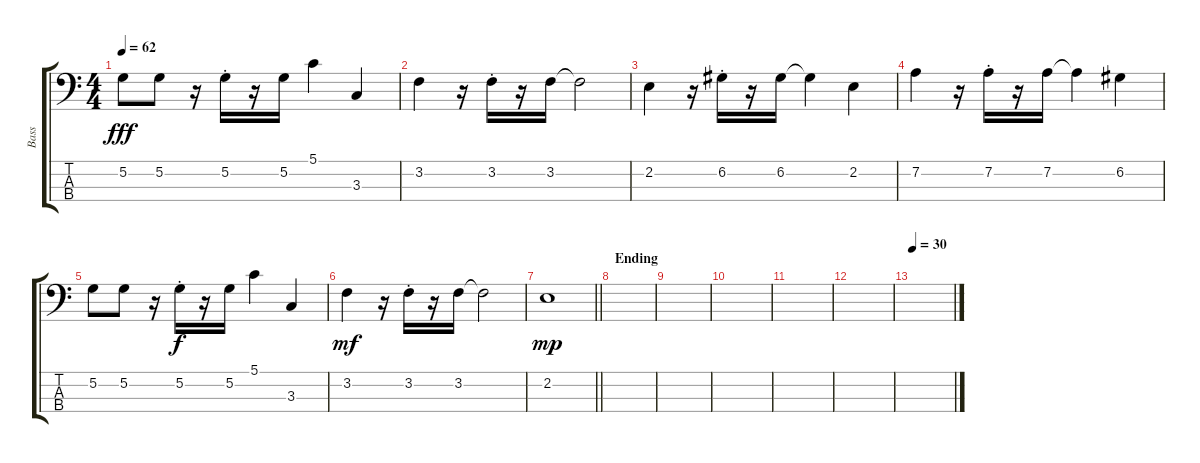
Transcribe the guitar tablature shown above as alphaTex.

\track ("Bass" "Bass") {instrument electricbassfinger}
\staff {score tabs}
\tuning (G2 D2 A1 D1) {hide}
\ts (4 4)
\tempo 62
\clef f4
\ks c
5.2.8{dy fff} 5.2.8 r.16 5.2{st}.16 r.16 5.2.16 5.1.4 3.3.4 |
3.2.4 r.16 3.2{st}.16 r.16 3.2.16 3.2{t}.2 |
2.2.4 r.16 6.2{st}.16 r.16 6.2.16 6.2{t}.4 2.2.4 |
7.2.4 r.16 7.2{st}.16 r.16 7.2.16 7.2{t}.4 6.2.4 |
5.2.8 5.2.8 r.16 5.2{st}.16{dy f} r.16 5.2.16 5.1.4 3.3.4 |
3.2.4{dy mf} r.16 3.2{st}.16 r.16 3.2.16 3.2{t}.2 |
\barLineRight lightlight
2.2.1{dy mp} |
\section ("" "Ending")
|
|
|
|
|
\tempo 30
